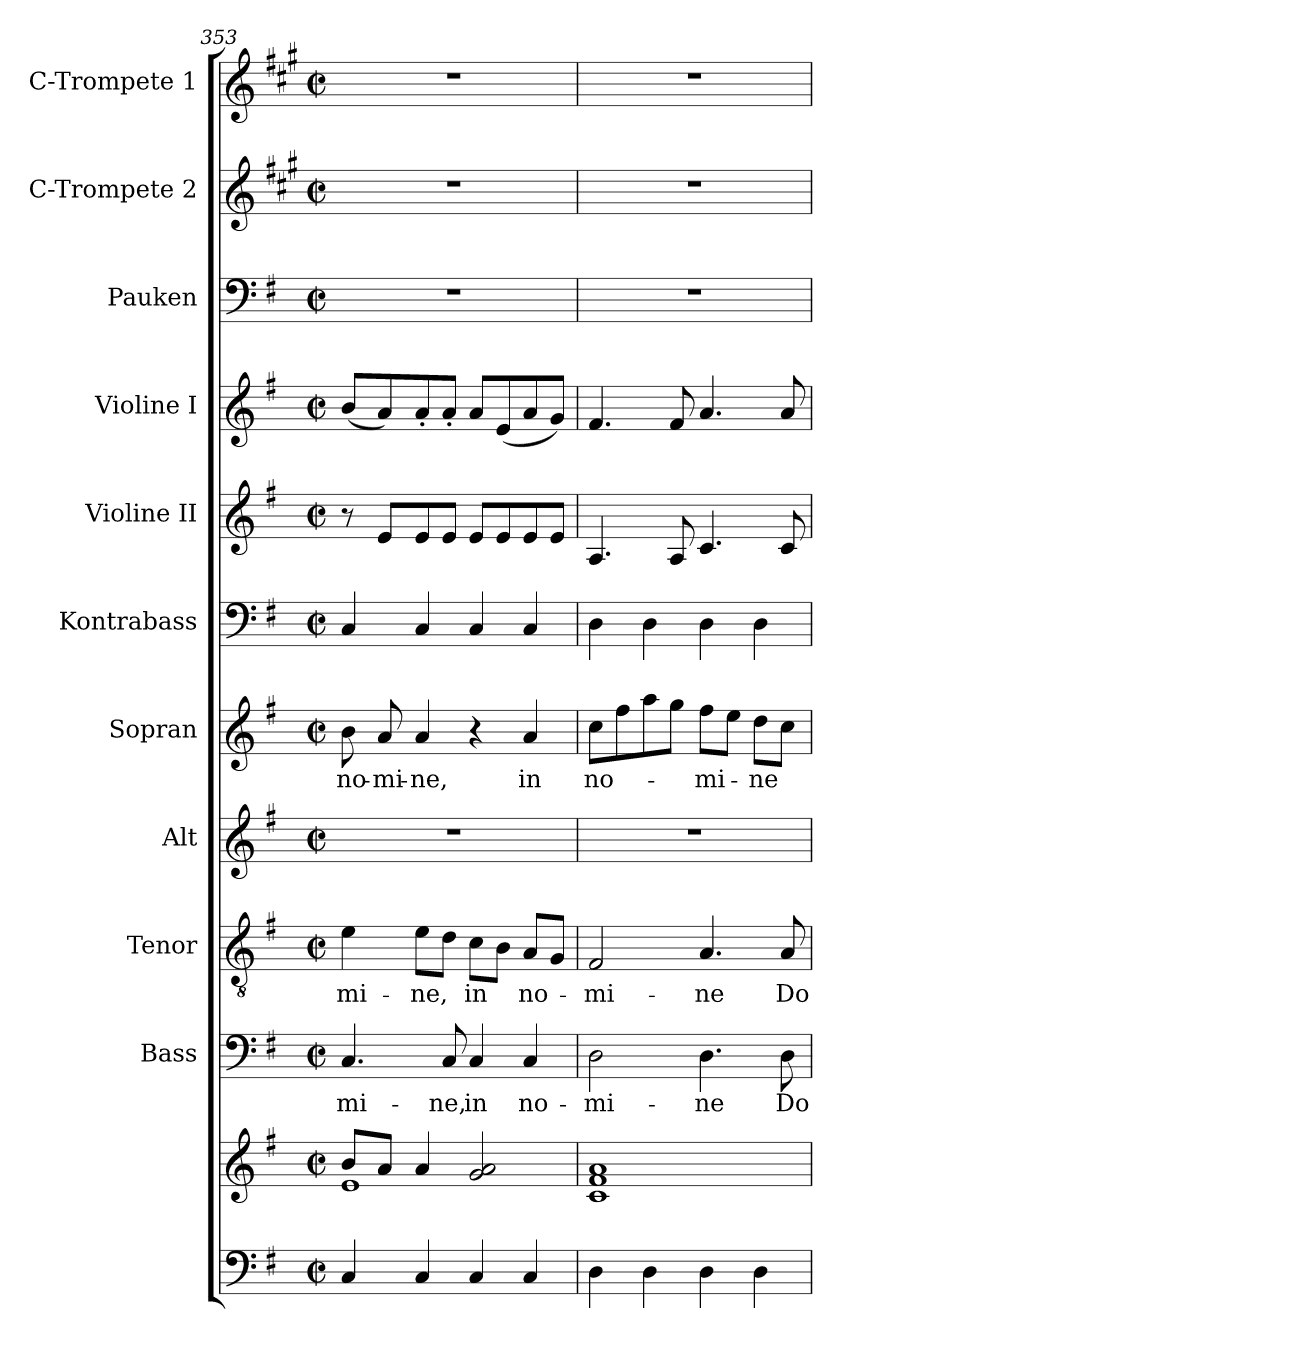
**kern	**kern	**kern	**text	**kern	**text	**kern	**kern	**text	**kern	**kern	**kern	**kern	**kern	**kern
*part11	*part11	*part10	*part10	*part9	*part9	*part8	*part7	*part7	*part6	*part5	*part4	*part3	*part2	*part1
*staff12	*staff11	*staff10	*staff10	*staff9	*staff9	*staff8	*staff7	*staff7	*staff6	*staff5	*staff4	*staff3	*staff2	*staff1
*	*	*I"Bass	*	*I"Tenor	*	*I"Alt	*I"Sopran	*	*I"Kontrabass	*I"Violine II	*I"Violine I	*I"Pauken	*I"C-Trompete 2	*I"C-Trompete 1
*	*	*I'B.	*	*I'T.	*	*I'A.	*I'S.	*	*I'Kb.	*I'Vl. II	*I'Vl. I	*I'Pk.	*I'C Trp. 2	*I'C Trp. 1
*clefF4	*clefG2	*clefF4	*	*clefGv2	*	*clefG2	*clefG2	*	*clefF4	*clefG2	*clefG2	*clefF4	*clefG2	*clefG2
*	*	*	*	*	*	*	*	*	*ITrd7c12	*	*	*	*ITrd1c2	*ITrd1c2
*k[f#]	*k[f#]	*k[f#]	*	*k[f#]	*	*k[f#]	*k[f#]	*	*k[f#]	*k[f#]	*k[f#]	*k[f#]	*k[f#]	*k[f#]
*G:	*G:	*G:	*	*G:	*	*G:	*G:	*	*G:	*G:	*G:	*G:	*G:	*G:
*M2/2	*M2/2	*M2/2	*	*M2/2	*	*M2/2	*M2/2	*	*M2/2	*M2/2	*M2/2	*M2/2	*M2/2	*M2/2
*met(c|)	*met(c|)	*met(c|)	*	*met(c|)	*	*met(c|)	*met(c|)	*	*met(c|)	*met(c|)	*met(c|)	*met(c|)	*met(c|)	*met(c|)
=353	=353	=353	=353	=353	=353	=353	=353	=353	=353	=353	=353	=353	=353	=353
*	*^	*	*	*	*	*	*	*	*	*	*	*	*	*
!	!	!	!	!LO:LY:b	!	!LO:LY:b	!	!	!LO:LY:b	!	!	!	!	!	!
4C/	8b/L	1e	4.C/	-mi-	4e\	-mi-	1r	8b\	no-	4CC/	8r	(<8b/L	1r	1r	1r
!	!	!	!	!	!	!	!	!	!LO:LY:b	!	!	!	!	!	!
.	8a/J	.	.	.	.	.	.	8a/	-mi-	.	8e/L	8a/)	.	.	.
!	!	!	!	!	!	!LO:LY:b	!	!	!LO:LY:b	!	!	!	!	!	!
4C/	4a/	.	.	.	8e\L	-ne,	.	4a/	-ne,	4CC/	8e/	8a'</	.	.	.
!	!	!	!	!LO:LY:b	!	!	!	!	!	!	!	!	!	!	!
.	.	.	8C/	-ne,	8d\J	.	.	.	.	.	8e/J	8a'</J	.	.	.
!	!	!	!	!LO:LY:b	!	!LO:LY:b	!	!	!	!	!	!	!	!	!
4C/	2g/ 2a/	.	4C/	in	8c\L	in	.	4r	.	4CC/	8e/L	8a/L	.	.	.
.	.	.	.	.	8B\J	.	.	.	.	.	8e/	(<8e/	.	.	.
!	!	!	!	!LO:LY:b	!	!LO:LY:b	!	!	!LO:LY:b	!	!	!	!	!	!
4C/	.	.	4C/	no-	8A/L	no-	.	4a/	in	4CC/	8e/	8a/	.	.	.
.	.	.	.	.	8G/J	.	.	.	.	.	8e/J	8g/J)	.	.	.
*	*v	*v	*	*	*	*	*	*	*	*	*	*	*	*	*
=354	=354	=354	=354	=354	=354	=354	=354	=354	=354	=354	=354	=354	=354	=354
!	!	!	!LO:LY:b	!	!LO:LY:b	!	!	!LO:LY:b	!	!	!	!	!	!
4D\	1c 1f# 1a	2D\	-mi-	2F#/	-mi-	1r	8cc\L	no-	4DD\	4.A/	4.f#/	1r	1r	1r
.	.	.	.	.	.	.	8ff#\	.	.	.	.	.	.	.
4D\	.	.	.	.	.	.	8aa\	.	4DD\	.	.	.	.	.
.	.	.	.	.	.	.	8gg\J	.	.	8A/	8f#/	.	.	.
!	!	!	!LO:LY:b	!	!LO:LY:b	!	!	!LO:LY:b	!	!	!	!	!	!
4D\	.	4.D\	-ne	4.A/	-ne	.	8ff#\L	-mi-	4DD\	4.c/	4.a/	.	.	.
.	.	.	.	.	.	.	8ee\J	.	.	.	.	.	.	.
!	!	!	!	!	!	!	!	!LO:LY:b	!	!	!	!	!	!
4D\	.	.	.	.	.	.	8dd\L	-ne	4DD\	.	.	.	.	.
!	!	!	!LO:LY:b	!	!LO:LY:b	!	!	!	!	!	!	!	!	!
.	.	8D\	Do-	8A/	Do-	.	8cc\J	.	.	8c/	8a/	.	.	.
=	=	=	=	=	=	=	=	=	=	=	=	=	=	=
*-	*-	*-	*-	*-	*-	*-	*-	*-	*-	*-	*-	*-	*-	*-
